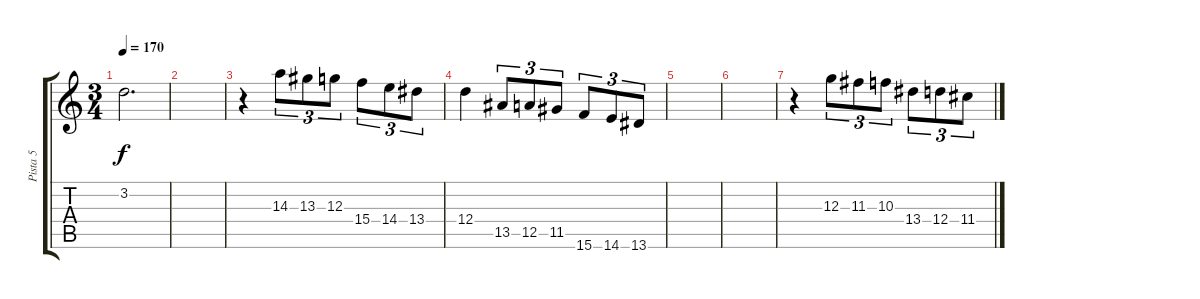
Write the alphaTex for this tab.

\track ("Pista 5" "Pista 5") {instrument distortionguitar}
\staff {score tabs}
\tuning (E4 B3 G3 D3 A2 D2) {hide}
\ts (3 4)
\tempo 170
\clef g2
\ks c
3.2.2{d dy f} |
|
r.4 14.3.8{tu (3 2)} 13.3.8{tu (3 2)} 12.3.8{tu (3 2)} 15.4.8{tu (3 2)} 14.4.8{tu (3 2)} 13.4.8{tu (3 2)} |
12.4.4 13.5.8{tu (3 2)} 12.5.8{tu (3 2)} 11.5.8{tu (3 2)} 15.6.8{tu (3 2)} 14.6.8{tu (3 2)} 13.6.8{tu (3 2)} |
|
|
r.4 12.3.8{tu (3 2)} 11.3.8{tu (3 2)} 10.3.8{tu (3 2)} 13.4.8{tu (3 2)} 12.4.8{tu (3 2)} 11.4.8{tu (3 2)}
